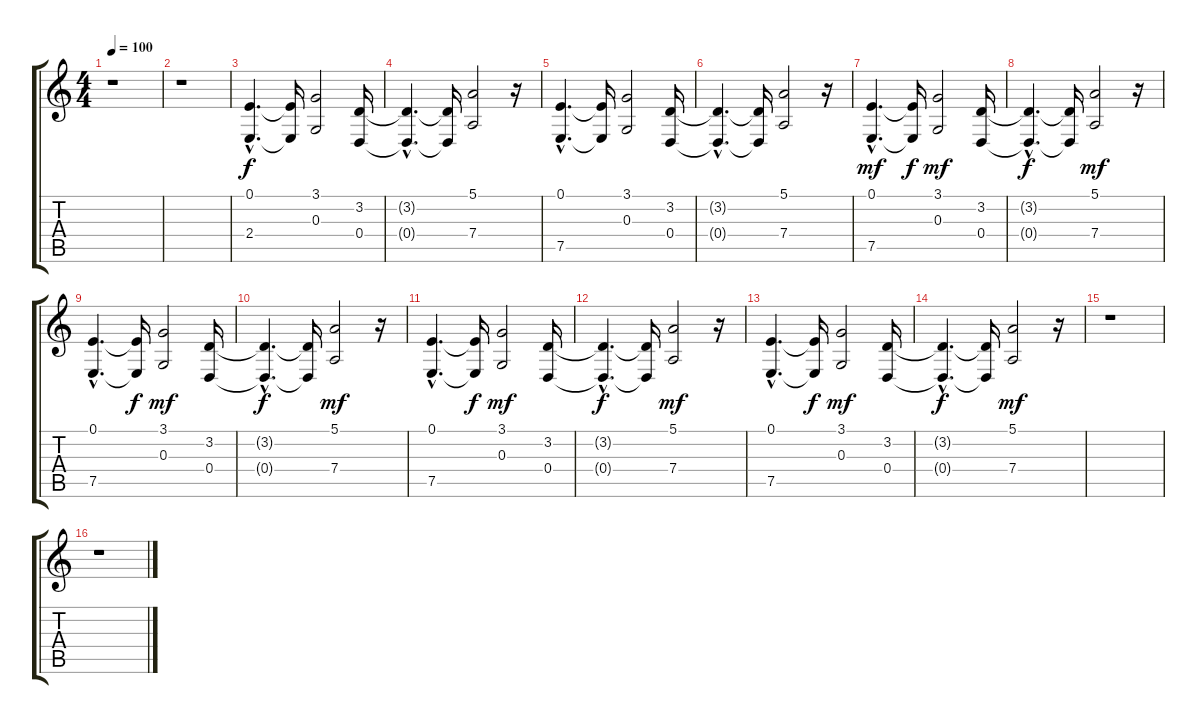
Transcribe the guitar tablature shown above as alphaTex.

\track "" {instrument stringensemble2}
\staff {score tabs}
\tuning (E4 B3 G3 D3 A2 E2) {hide}
\ts (4 4)
\tempo 100
\clef g2
\ks c
r.1{dy f instrument stringensemble2} |
r.1 |
(0.1{hac} 2.4{hac}).4{d} (0.1{t} 2.4{t}).16 (3.1 0.3).2 (3.2 0.4).16 |
(3.2{hac t} 0.4{hac t}).4{d} (3.2{t} 0.4{t}).16 (5.1 7.4).2 r.16 |
(0.1{hac} 7.5{hac}).4{d} (0.1{t} 7.5{t}).16 (3.1 0.3).2 (3.2 0.4).16 |
(3.2{hac t} 0.4{hac t}).4{d} (3.2{t} 0.4{t}).16 (5.1 7.4).2 r.16 |
(0.1{hac} 7.5{hac}).4{d dy mf} (0.1{t} 7.5{t}).16{dy f} (3.1 0.3).2{dy mf} (3.2 0.4).16 |
(3.2{hac t} 0.4{hac t}).4{d dy f} (3.2{t} 0.4{t}).16 (5.1 7.4).2{dy mf} r.16 |
(0.1{hac} 7.5{hac}).4{d} (0.1{t} 7.5{t}).16{dy f} (3.1 0.3).2{dy mf} (3.2 0.4).16 |
(3.2{hac t} 0.4{hac t}).4{d dy f} (3.2{t} 0.4{t}).16 (5.1 7.4).2{dy mf} r.16 |
(0.1{hac} 7.5{hac}).4{d} (0.1{t} 7.5{t}).16{dy f} (3.1 0.3).2{dy mf} (3.2 0.4).16 |
(3.2{hac t} 0.4{hac t}).4{d dy f} (3.2{t} 0.4{t}).16 (5.1 7.4).2{dy mf} r.16 |
(0.1{hac} 7.5{hac}).4{d} (0.1{t} 7.5{t}).16{dy f} (3.1 0.3).2{dy mf} (3.2 0.4).16 |
(3.2{hac t} 0.4{hac t}).4{d dy f} (3.2{t} 0.4{t}).16 (5.1 7.4).2{dy mf} r.16 |
r.1 |
r.1
